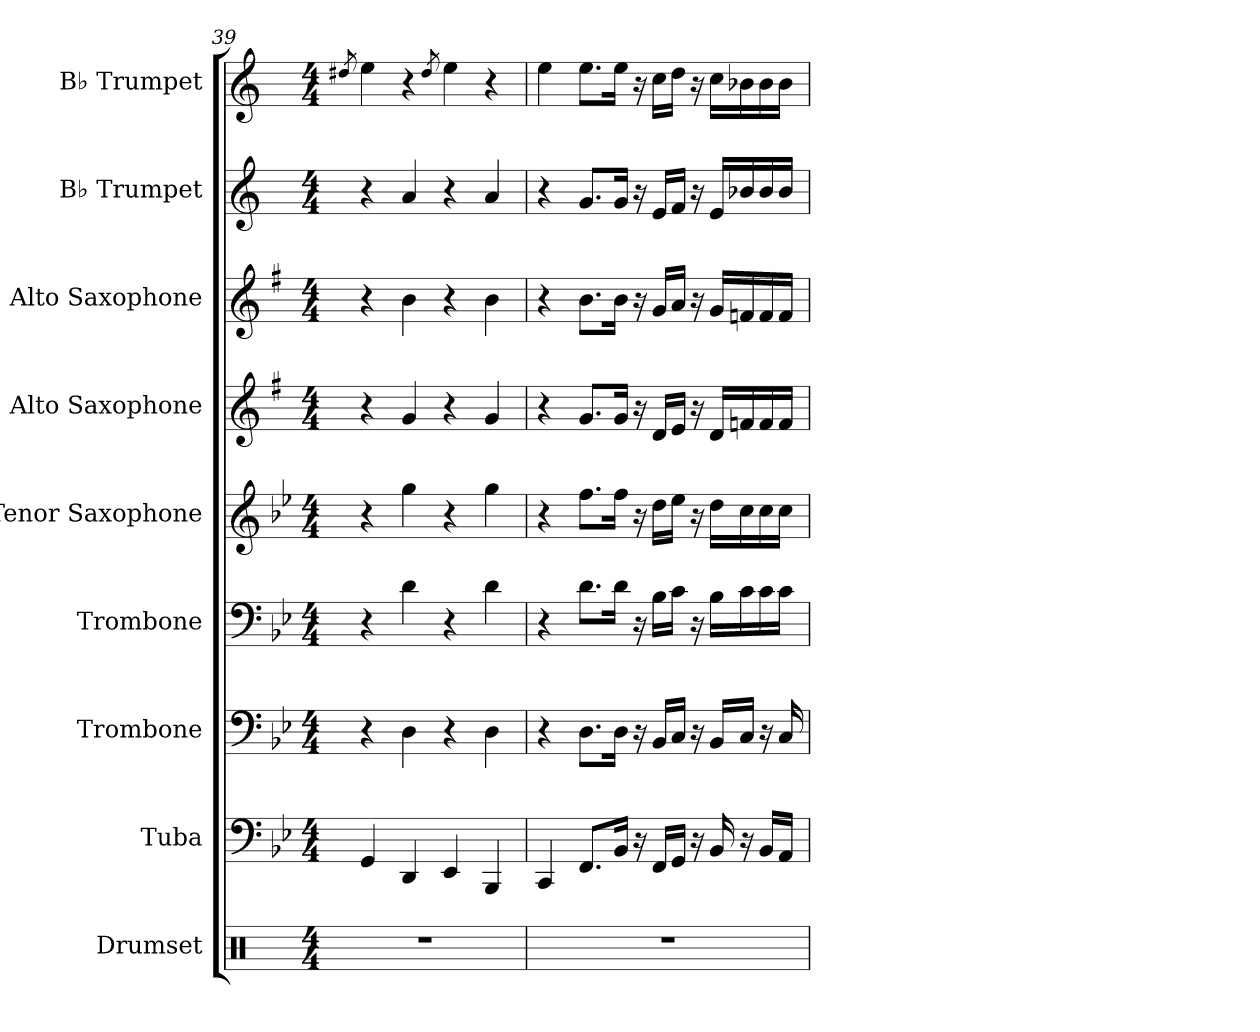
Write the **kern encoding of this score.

**kern	**kern	**kern	**kern	**kern	**kern	**kern	**kern	**kern
*part9	*part8	*part7	*part6	*part5	*part4	*part3	*part2	*part1
*staff9	*staff8	*staff7	*staff6	*staff5	*staff4	*staff3	*staff2	*staff1
*I"Drumset	*I"Tuba	*I"Trombone	*I"Trombone	*I"Tenor Saxophone	*I"Alto Saxophone	*I"Alto Saxophone	*I"B♭ Trumpet	*I"B♭ Trumpet
*I'D. Set	*I'Tba.	*I'Tbn.	*I'Tbn.	*I'T. Sax.	*I'A. Sax.	*I'A. Sax.	*I'B♭ Tpt.	*I'B♭ Tpt.
!!LO:PB:g=z
*clefX	*clefF4	*clefF4	*clefF4	*clefG2	*clefG2	*clefG2	*clefG2	*clefG2
*	*	*	*	*ITrd8c14	*ITrd5c9	*ITrd5c9	*ITrd1c2	*ITrd1c2
*k[]	*k[b-e-]	*k[b-e-]	*k[b-e-]	*k[b-e-]	*k[b-e-]	*k[b-e-]	*k[b-e-]	*k[b-e-]
*M4/4	*M4/4	*M4/4	*M4/4	*M4/4	*M4/4	*M4/4	*M4/4	*M4/4
=39	=39	=39	=39	=39	=39	=39	=39	=39
.	.	.	.	.	.	.	.	8qcc#X/
1r	4GG/	4r	4r	4r	4r	4r	4r	4dd\
.	4DD/	4D\	4d\	4g\	4B-/	4d\	4g/	4r
.	.	.	.	.	.	.	.	8qcc#/
.	4EE-/	4r	4r	4r	4r	4r	4r	4dd\
.	4BBB-/	4D\	4d\	4g\	4B-/	4d\	4g/	4r
=40	=40	=40	=40	=40	=40	=40	=40	=40
1r	4CC/	4r	4r	4r	4r	4r	4r	4dd\
.	8.FF/L	8.D\L	8.d\L	8.f\L	8.B-/L	8.d\L	8.f/L	8.dd\L
.	16BB-/Jk	16D\Jk	16d\Jk	16f\Jk	16B-/Jk	16d\Jk	16f/Jk	16dd\Jk
.	16r	16r	16r	16r	16r	16r	16r	16r
.	16FF/LL	16BB-/LL	16B-\LL	16d\LL	16F/LL	16B-/LL	16d/LL	16b-\LL
.	16GG/JJ	16C/JJ	16c\JJ	16e-\JJ	16G/JJ	16c/JJ	16e-/JJ	16cc\JJ
.	16r	16r	16r	16r	16r	16r	16r	16r
.	16BB-/	16BB-/LL	16B-\LL	16d\LL	16F/LL	16B-/LL	16d/LL	16b-\LL
.	16r	16C/JJ	16c\	16c\	16A-X/	16A-X/	16a-X/	16a-X\
.	16BB-/LL	16r	16c\	16c\	16A-/	16A-/	16a-/	16a-\
.	16AA/JJ	16C/	16c\JJ	16c\JJ	16A-/JJ	16A-/JJ	16a-/JJ	16a-\JJ
=	=	=	=	=	=	=	=	=
*-	*-	*-	*-	*-	*-	*-	*-	*-
